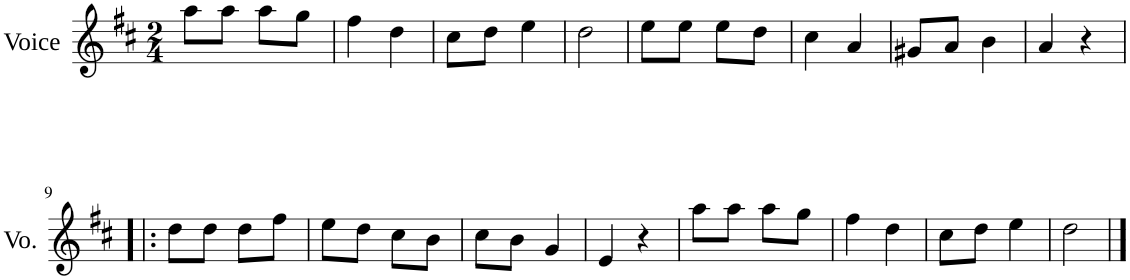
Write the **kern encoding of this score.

**kern
*part1
*staff1
*I"Voice
*I'Vo.
*clefG2
*k[f#c#]
*M2/4
=1
8aa\L
8aa\J
8aa\L
8gg\J
=2
4ff#\
4dd\
=3
8cc#\L
8dd\J
4ee\
=4
2dd\
=5
8ee\L
8ee\J
8ee\L
8dd\J
=6
4cc#\
4a/
=7
8g#X/L
8a/J
4b\
=8
4a/
4r
!!LO:LB:g=z
=9!|:
8dd\L
8dd\J
8dd\L
8ff#\J
=10
8ee\L
8dd\J
8cc#\L
8b\J
=11
8cc#\L
8b\J
4g/
=12
4e/
4r
=13
8aa\L
8aa\J
8aa\L
8gg\J
=14
4ff#\
4dd\
=15
8cc#\L
8dd\J
4ee\
=16
2dd\
==
*-
